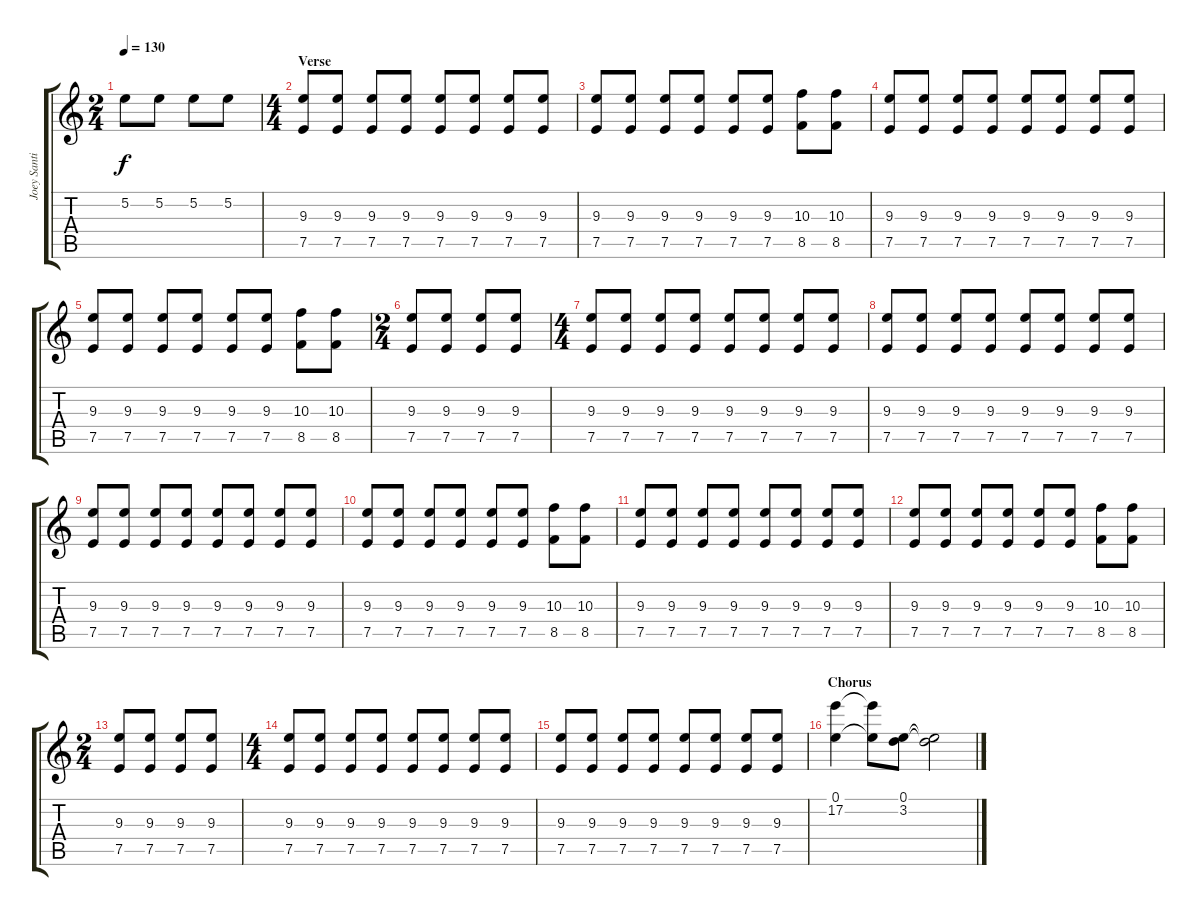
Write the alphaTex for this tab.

\track ("Joey Santiago" "Joey Santi") {instrument overdrivenguitar}
\staff {score tabs}
\tuning (E4 B3 G3 D3 A2 E2) {hide}
\ts (2 4)
\tempo 130
\clef g2
\ks c
5.2.8{dy f} 5.2.8 5.2.8 5.2.8 |
\ts (4 4)
\section ("" "Verse")
(9.3 7.5).8 (9.3 7.5).8 (9.3 7.5).8 (9.3 7.5).8 (9.3 7.5).8 (9.3 7.5).8 (9.3 7.5).8 (9.3 7.5).8 |
(9.3 7.5).8 (9.3 7.5).8 (9.3 7.5).8 (9.3 7.5).8 (9.3 7.5).8 (9.3 7.5).8 (10.3 8.5).8 (10.3 8.5).8 |
(9.3 7.5).8 (9.3 7.5).8 (9.3 7.5).8 (9.3 7.5).8 (9.3 7.5).8 (9.3 7.5).8 (9.3 7.5).8 (9.3 7.5).8 |
(9.3 7.5).8 (9.3 7.5).8 (9.3 7.5).8 (9.3 7.5).8 (9.3 7.5).8 (9.3 7.5).8 (10.3 8.5).8 (10.3 8.5).8 |
\ts (2 4)
(9.3 7.5).8 (9.3 7.5).8 (9.3 7.5).8 (9.3 7.5).8 |
\ts (4 4)
(9.3 7.5).8 (9.3 7.5).8 (9.3 7.5).8 (9.3 7.5).8 (9.3 7.5).8 (9.3 7.5).8 (9.3 7.5).8 (9.3 7.5).8 |
(9.3 7.5).8 (9.3 7.5).8 (9.3 7.5).8 (9.3 7.5).8 (9.3 7.5).8 (9.3 7.5).8 (9.3 7.5).8 (9.3 7.5).8 |
(9.3 7.5).8 (9.3 7.5).8 (9.3 7.5).8 (9.3 7.5).8 (9.3 7.5).8 (9.3 7.5).8 (9.3 7.5).8 (9.3 7.5).8 |
(9.3 7.5).8 (9.3 7.5).8 (9.3 7.5).8 (9.3 7.5).8 (9.3 7.5).8 (9.3 7.5).8 (10.3 8.5).8 (10.3 8.5).8 |
(9.3 7.5).8 (9.3 7.5).8 (9.3 7.5).8 (9.3 7.5).8 (9.3 7.5).8 (9.3 7.5).8 (9.3 7.5).8 (9.3 7.5).8 |
(9.3 7.5).8 (9.3 7.5).8 (9.3 7.5).8 (9.3 7.5).8 (9.3 7.5).8 (9.3 7.5).8 (10.3 8.5).8 (10.3 8.5).8 |
\ts (2 4)
(9.3 7.5).8 (9.3 7.5).8 (9.3 7.5).8 (9.3 7.5).8 |
\ts (4 4)
(9.3 7.5).8 (9.3 7.5).8 (9.3 7.5).8 (9.3 7.5).8 (9.3 7.5).8 (9.3 7.5).8 (9.3 7.5).8 (9.3 7.5).8 |
(9.3 7.5).8 (9.3 7.5).8 (9.3 7.5).8 (9.3 7.5).8 (9.3 7.5).8 (9.3 7.5).8 (9.3 7.5).8 (9.3 7.5).8 |
\section ("" "Chorus")
(0.1 17.2).4 (0.1{t} 17.2{t}).8 (0.1 3.2).8 (0.1{t} 3.2{t}).2
